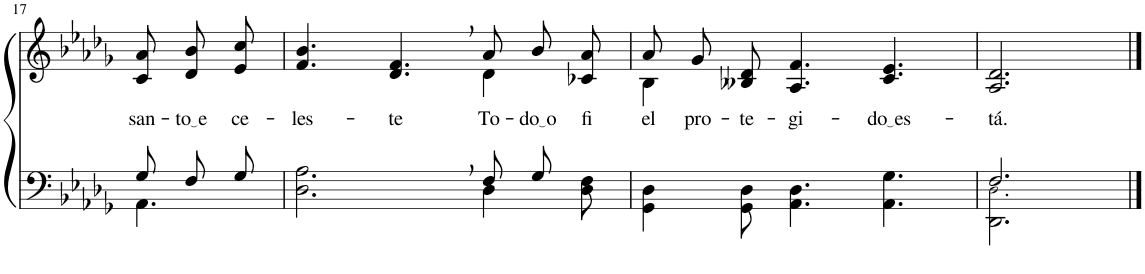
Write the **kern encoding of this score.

**kern	**kern	**text
*part2	*part1	*part1
*staff2	*staff1	*staff1
*I"Parte III e IV	*I"Parte I e II	*
!!LO:PB:g=z
*clefF4	*clefG2	*
*Trd-1c-2	*Trd-1c-2	*
*k[b-e-a-d-g-]	*k[b-e-a-d-g-]	*
*M9/8	*M9/8	*
=17	=17	=17
*^	*	*
!	!	!	!LO:LY:b
8G-/L	4.AA-\	8c/ 8a-/L	san-
!	!	!	!LO:LY:b
8F/	.	8d-/ 8b-/	to e
!	!	!	!LO:LY:b
8G-/J	.	8e-/ 8cc/J	ce-
=18	=18	=18	=18
!	!	!	!LO:LY:b
*	*	*^	*
2.ryy	2.D-\ 2.A-\	4.f/ 4.b-/	2.ryy	-les-
!	!	!	!	!LO:LY:b
.	.	4.d-/, 4.f/,	.	-te
!	!	!	!	!LO:LY:b
8F/L	4D-\	8a-/L	4d-\	To-
!	!	!	!	!LO:LY:b
8G-/J	.	8b-/	.	do o
!	!	!	!	!LO:LY:b
8ryy	8D-\ 8F\	8c-X/ 8a-/J	8ryy	fi-
=19	=19	=19	=19	=19
!	!	!	!	!LO:LY:b
*v	*v	*	*	*
4GG-\ 4D-\	8a-/L	4B-\	-el
!	!	!	!LO:LY:b
.	8g-/	.	pro-
!	!	!	!LO:LY:b
8GG-\ 8D-\	8B--X/ 8d-/J	2..ryy	-te-
!	!	!	!LO:LY:b
4.AA-\ 4.D-\	4.A-/ 4.f/	.	-gi-
!	!	!	!LO:LY:b
4.AA-\ 4.G-\	4.c/ 4.e-/	.	do es
*	*v	*v	*
=20	=20	=20
*^	*	*
!	!	!	!LO:LY:b
2.F/	2.DD-\ 2.D-!\	2.A-/ 2.d-/	-tá.
*v	*v	*	*
==	==	==
*-	*-	*-
